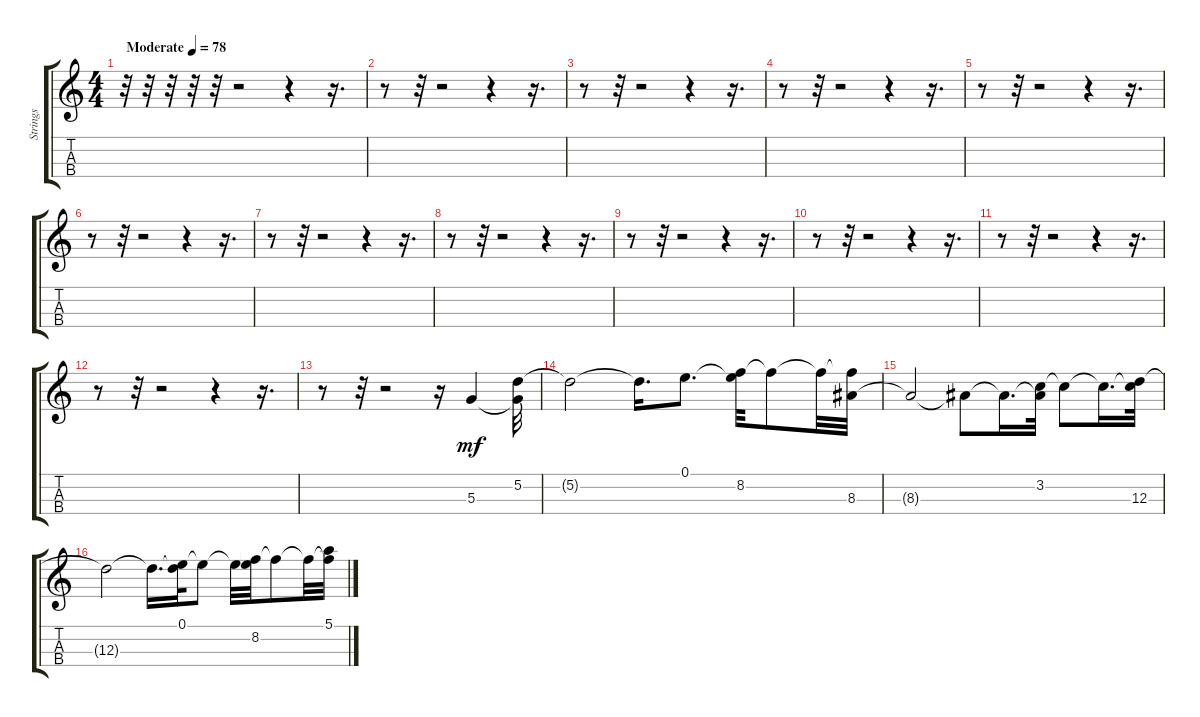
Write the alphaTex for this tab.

\track ("Strings             " "Strings   ") {instrument violin}
\staff {score tabs}
\tuning (E5 A4 D4 G3) {hide}
\ts (4 4)
\tempo (78 "Moderate")
\clef g2
\ks c
r.32{dy mf instrument violin} r.32 r.32 r.32 r.32 r.2 r.4 r.16{d} |
r.8 r.32 r.2 r.4 r.16{d} |
r.8 r.32 r.2 r.4 r.16{d} |
r.8 r.32 r.2 r.4 r.16{d} |
r.8 r.32 r.2 r.4 r.16{d} |
r.8 r.32 r.2 r.4 r.16{d} |
r.8 r.32 r.2 r.4 r.16{d} |
r.8 r.32 r.2 r.4 r.16{d} |
r.8 r.32 r.2 r.4 r.16{d} |
r.8 r.32 r.2 r.4 r.16{d} |
r.8 r.32 r.2 r.4 r.16{d} |
r.8 r.32 r.2 r.4 r.16{d} |
r.8 r.32 r.2 r.16 5.3.4 (5.2 5.3{t}).32 |
5.2{t}.2 5.2{t}.16{d} 0.1.8{d} (0.1{t} 8.2).32 8.2{t}.8 8.2{t}.32 (8.2{t} 8.3).32 |
8.3{t}.2 8.3{t}.8 8.3{t}.16{d} (3.2 8.3{t}).32 3.2{t}.8 3.2{t}.16{d} (3.2{t} 12.3).32 |
12.3{t}.2 12.3{t}.16{d} (0.1 12.3{t}).32 0.1{t}.8 0.1{t}.32 (0.1{t} 8.2).32 8.2{t}.8 8.2{t}.32 (5.1 8.2{t}).32
